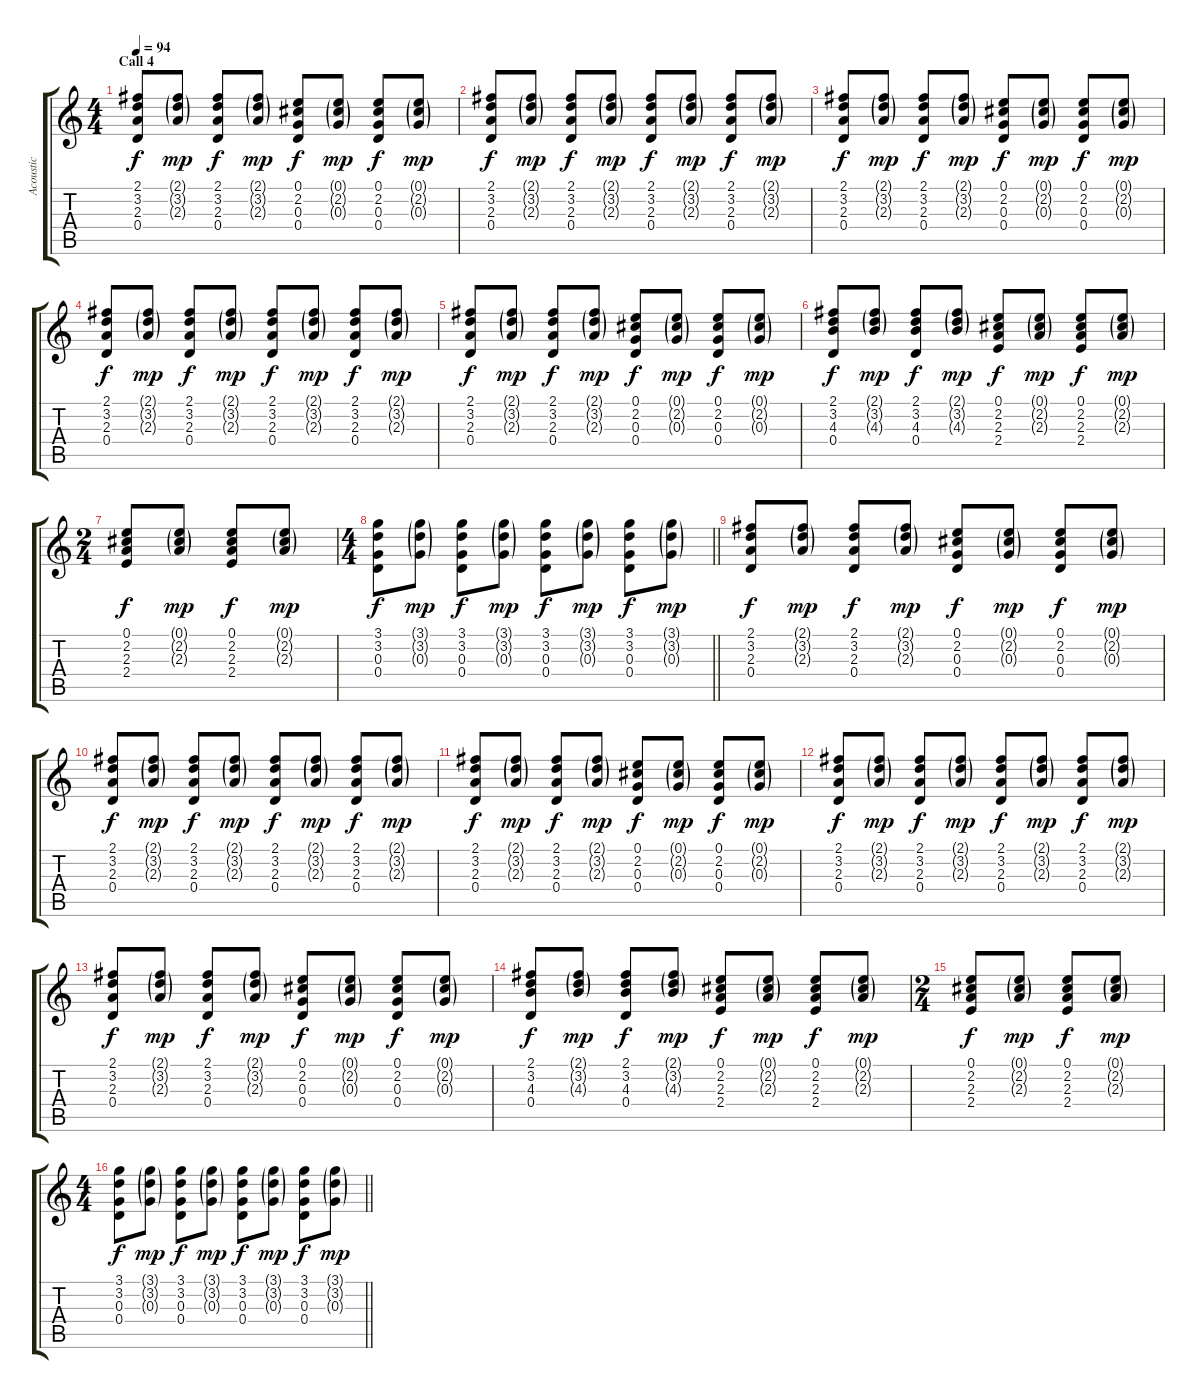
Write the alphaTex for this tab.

\track ("Acoustic" "Acoustic") {instrument acousticguitarsteel}
\staff {score tabs}
\tuning (E4 B3 G3 D3 A2 E2) {hide}
\ts (4 4)
\section ("" "Call 4")
\tempo 94
\clef g2
\ks c
(2.1 3.2 2.3 0.4).8{dy f} (2.1{g} 3.2{g} 2.3{g}).8{dy mp} (2.1 3.2 2.3 0.4).8{dy f} (2.1{g} 3.2{g} 2.3{g}).8{dy mp} (0.1 2.2 0.3 0.4).8{dy f} (0.1{g} 2.2{g} 0.3{g}).8{dy mp} (0.1 2.2 0.3 0.4).8{dy f} (0.1{g} 2.2{g} 0.3{g}).8{dy mp} |
(2.1 3.2 2.3 0.4).8{dy f} (2.1{g} 3.2{g} 2.3{g}).8{dy mp} (2.1 3.2 2.3 0.4).8{dy f} (2.1{g} 3.2{g} 2.3{g}).8{dy mp} (2.1 3.2 2.3 0.4).8{dy f} (2.1{g} 3.2{g} 2.3{g}).8{dy mp} (2.1 3.2 2.3 0.4).8{dy f} (2.1{g} 3.2{g} 2.3{g}).8{dy mp} |
(2.1 3.2 2.3 0.4).8{dy f} (2.1{g} 3.2{g} 2.3{g}).8{dy mp} (2.1 3.2 2.3 0.4).8{dy f} (2.1{g} 3.2{g} 2.3{g}).8{dy mp} (0.1 2.2 0.3 0.4).8{dy f} (0.1{g} 2.2{g} 0.3{g}).8{dy mp} (0.1 2.2 0.3 0.4).8{dy f} (0.1{g} 2.2{g} 0.3{g}).8{dy mp} |
(2.1 3.2 2.3 0.4).8{dy f} (2.1{g} 3.2{g} 2.3{g}).8{dy mp} (2.1 3.2 2.3 0.4).8{dy f} (2.1{g} 3.2{g} 2.3{g}).8{dy mp} (2.1 3.2 2.3 0.4).8{dy f} (2.1{g} 3.2{g} 2.3{g}).8{dy mp} (2.1 3.2 2.3 0.4).8{dy f} (2.1{g} 3.2{g} 2.3{g}).8{dy mp} |
(2.1 3.2 2.3 0.4).8{dy f} (2.1{g} 3.2{g} 2.3{g}).8{dy mp} (2.1 3.2 2.3 0.4).8{dy f} (2.1{g} 3.2{g} 2.3{g}).8{dy mp} (0.1 2.2 0.3 0.4).8{dy f} (0.1{g} 2.2{g} 0.3{g}).8{dy mp} (0.1 2.2 0.3 0.4).8{dy f} (0.1{g} 2.2{g} 0.3{g}).8{dy mp} |
(2.1 3.2 4.3 0.4).8{dy f} (2.1{g} 3.2{g} 4.3{g}).8{dy mp} (2.1 3.2 4.3 0.4).8{dy f} (2.1{g} 3.2{g} 4.3{g}).8{dy mp} (0.1 2.2 2.3 2.4).8{dy f} (0.1{g} 2.2{g} 2.3{g}).8{dy mp} (0.1 2.2 2.3 2.4).8{dy f} (0.1{g} 2.2{g} 2.3{g}).8{dy mp} |
\ts (2 4)
(0.1 2.2 2.3 2.4).8{dy f} (0.1{g} 2.2{g} 2.3{g}).8{dy mp} (0.1 2.2 2.3 2.4).8{dy f} (0.1{g} 2.2{g} 2.3{g}).8{dy mp} |
\ts (4 4)
\barLineRight lightlight
(3.1 3.2 0.3 0.4).8{dy f} (3.1{g} 3.2{g} 0.3{g}).8{dy mp} (3.1 3.2 0.3 0.4).8{dy f} (3.1{g} 3.2{g} 0.3{g}).8{dy mp} (3.1 3.2 0.3 0.4).8{dy f} (3.1{g} 3.2{g} 0.3{g}).8{dy mp} (3.1 3.2 0.3 0.4).8{dy f} (3.1{g} 3.2{g} 0.3{g}).8{dy mp} |
(2.1 3.2 2.3 0.4).8{dy f} (2.1{g} 3.2{g} 2.3{g}).8{dy mp} (2.1 3.2 2.3 0.4).8{dy f} (2.1{g} 3.2{g} 2.3{g}).8{dy mp} (0.1 2.2 0.3 0.4).8{dy f} (0.1{g} 2.2{g} 0.3{g}).8{dy mp} (0.1 2.2 0.3 0.4).8{dy f} (0.1{g} 2.2{g} 0.3{g}).8{dy mp} |
(2.1 3.2 2.3 0.4).8{dy f} (2.1{g} 3.2{g} 2.3{g}).8{dy mp} (2.1 3.2 2.3 0.4).8{dy f} (2.1{g} 3.2{g} 2.3{g}).8{dy mp} (2.1 3.2 2.3 0.4).8{dy f} (2.1{g} 3.2{g} 2.3{g}).8{dy mp} (2.1 3.2 2.3 0.4).8{dy f} (2.1{g} 3.2{g} 2.3{g}).8{dy mp} |
(2.1 3.2 2.3 0.4).8{dy f} (2.1{g} 3.2{g} 2.3{g}).8{dy mp} (2.1 3.2 2.3 0.4).8{dy f} (2.1{g} 3.2{g} 2.3{g}).8{dy mp} (0.1 2.2 0.3 0.4).8{dy f} (0.1{g} 2.2{g} 0.3{g}).8{dy mp} (0.1 2.2 0.3 0.4).8{dy f} (0.1{g} 2.2{g} 0.3{g}).8{dy mp} |
(2.1 3.2 2.3 0.4).8{dy f} (2.1{g} 3.2{g} 2.3{g}).8{dy mp} (2.1 3.2 2.3 0.4).8{dy f} (2.1{g} 3.2{g} 2.3{g}).8{dy mp} (2.1 3.2 2.3 0.4).8{dy f} (2.1{g} 3.2{g} 2.3{g}).8{dy mp} (2.1 3.2 2.3 0.4).8{dy f} (2.1{g} 3.2{g} 2.3{g}).8{dy mp} |
(2.1 3.2 2.3 0.4).8{dy f} (2.1{g} 3.2{g} 2.3{g}).8{dy mp} (2.1 3.2 2.3 0.4).8{dy f} (2.1{g} 3.2{g} 2.3{g}).8{dy mp} (0.1 2.2 0.3 0.4).8{dy f} (0.1{g} 2.2{g} 0.3{g}).8{dy mp} (0.1 2.2 0.3 0.4).8{dy f} (0.1{g} 2.2{g} 0.3{g}).8{dy mp} |
(2.1 3.2 4.3 0.4).8{dy f} (2.1{g} 3.2{g} 4.3{g}).8{dy mp} (2.1 3.2 4.3 0.4).8{dy f} (2.1{g} 3.2{g} 4.3{g}).8{dy mp} (0.1 2.2 2.3 2.4).8{dy f} (0.1{g} 2.2{g} 2.3{g}).8{dy mp} (0.1 2.2 2.3 2.4).8{dy f} (0.1{g} 2.2{g} 2.3{g}).8{dy mp} |
\ts (2 4)
(0.1 2.2 2.3 2.4).8{dy f} (0.1{g} 2.2{g} 2.3{g}).8{dy mp} (0.1 2.2 2.3 2.4).8{dy f} (0.1{g} 2.2{g} 2.3{g}).8{dy mp} |
\ts (4 4)
\barLineRight lightlight
(3.1 3.2 0.3 0.4).8{dy f} (3.1{g} 3.2{g} 0.3{g}).8{dy mp} (3.1 3.2 0.3 0.4).8{dy f} (3.1{g} 3.2{g} 0.3{g}).8{dy mp} (3.1 3.2 0.3 0.4).8{dy f} (3.1{g} 3.2{g} 0.3{g}).8{dy mp} (3.1 3.2 0.3 0.4).8{dy f} (3.1{g} 3.2{g} 0.3{g}).8{dy mp}
